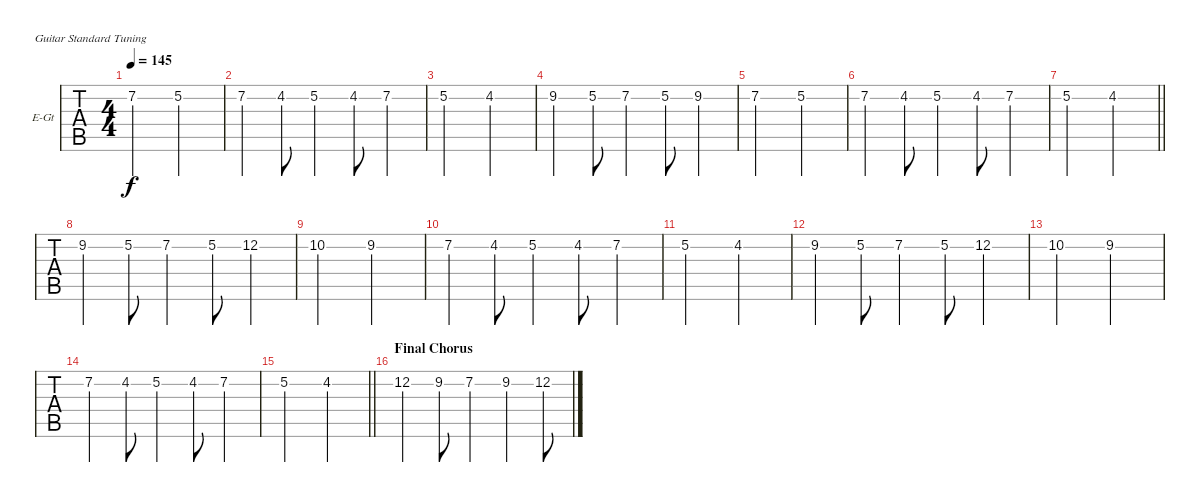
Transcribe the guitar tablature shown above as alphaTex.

\bracketExtendMode groupsimilarinstruments
\firstSystemTrackNameOrientation horizontal
\otherSystemsTrackNameOrientation horizontal
\track ("Nick" "E-Gt") {instrument electricguitarjazz}
\staff {tabs}
\tuning (E4 B3 G3 D3 A2 E2)
\ts (4 4)
\tempo 145
\clef g2
\ks c
7.2.2{dy f} 5.2.2 |
7.2.4 4.2.8 5.2.4 4.2.8 7.2.4 |
5.2.2 4.2.2 |
9.2.4 5.2.8 7.2.4 5.2.8 9.2.4 |
7.2.2 5.2.2 |
7.2.4 4.2.8 5.2.4 4.2.8 7.2.4 |
\barLineRight lightlight
5.2.2 4.2.2 |
9.2.4 5.2.8 7.2.4 5.2.8 12.2.4 |
10.2.2 9.2.2 |
7.2.4 4.2.8 5.2.4 4.2.8 7.2.4 |
5.2.2 4.2.2 |
9.2.4 5.2.8 7.2.4 5.2.8 12.2.4 |
10.2.2 9.2.2 |
7.2.4 4.2.8 5.2.4 4.2.8 7.2.4 |
\barLineRight lightlight
5.2.2 4.2.2 |
\section ("" "Final Chorus")
12.2.4 9.2.8 7.2.4 9.2.4 12.2.8
